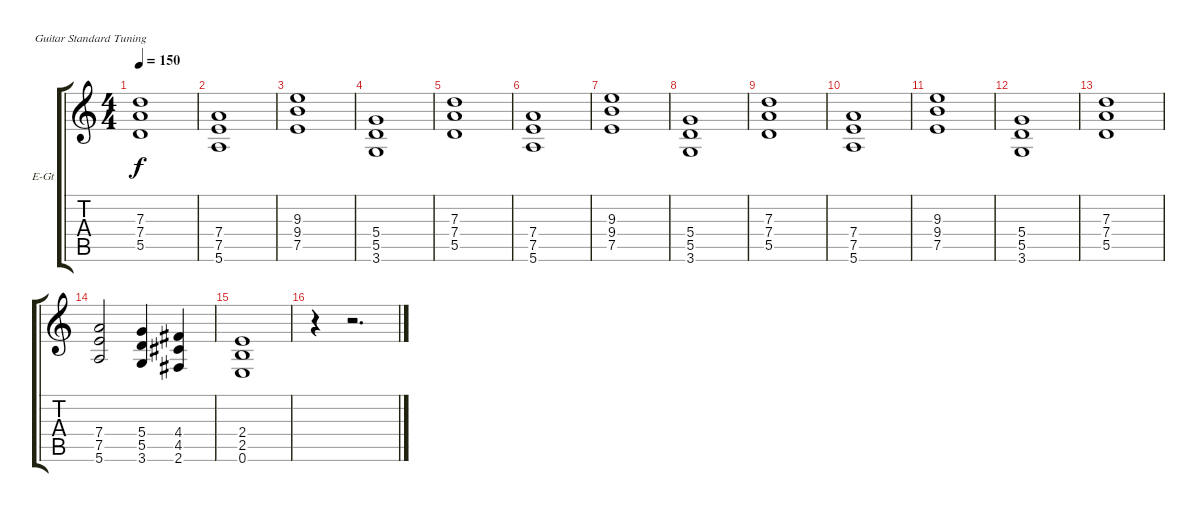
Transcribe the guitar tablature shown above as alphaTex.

\bracketExtendMode groupsimilarinstruments
\firstSystemTrackNameOrientation horizontal
\otherSystemsTrackNameOrientation horizontal
\track ("Äîðîæêà 5" "E-Gt") {instrument overdrivenguitar}
\staff {score tabs}
\tuning (E4 B3 G3 D3 A2 E2)
\ts (4 4)
\tempo 150
\clef g2
\ks c
(7.3 7.4 5.5).1{dy f} |
(7.4 7.5 5.6).1 |
(9.3 9.4 7.5).1 |
(5.4 5.5 3.6).1 |
(7.3 7.4 5.5).1 |
(7.4 7.5 5.6).1 |
(9.3 9.4 7.5).1 |
(5.4 5.5 3.6).1 |
(7.3 7.4 5.5).1 |
(7.4 7.5 5.6).1 |
(9.3 9.4 7.5).1 |
(5.4 5.5 3.6).1 |
(7.3 7.4 5.5).1 |
(7.4 7.5 5.6).2 (5.4 5.5 3.6).4 (4.4 4.5 2.6).4 |
(2.4 2.5 0.6).1 |
r.4 r.2{d}
